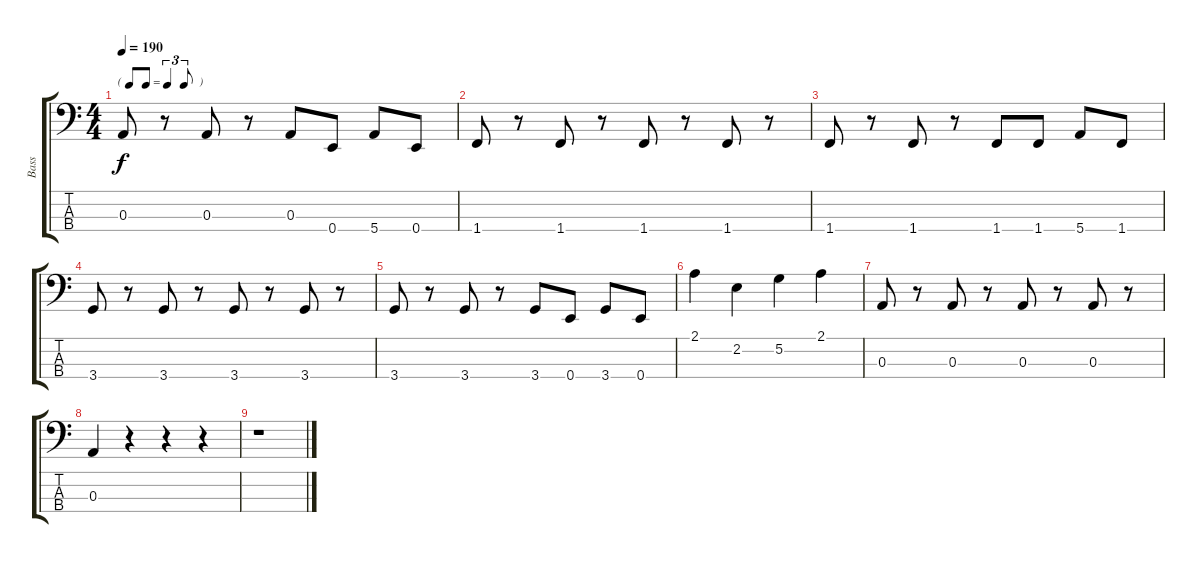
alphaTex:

\track ("Bass" "Bass") {instrument electricbasspick}
\staff {score tabs}
\tuning (G2 D2 A1 E1) {hide}
\ts (4 4)
\tf triplet8th
\tempo 190
\clef f4
\ks c
0.3.8{dy f} r.8 0.3.8 r.8 0.3.8 0.4.8 5.4.8 0.4.8 |
1.4.8 r.8 1.4.8 r.8 1.4.8 r.8 1.4.8 r.8 |
1.4.8 r.8 1.4.8 r.8 1.4.8 1.4.8 5.4.8 1.4.8 |
3.4.8 r.8 3.4.8 r.8 3.4.8 r.8 3.4.8 r.8 |
3.4.8 r.8 3.4.8 r.8 3.4.8 0.4.8 3.4.8 0.4.8 |
2.1.4 2.2.4 5.2.4 2.1.4 |
0.3.8 r.8 0.3.8 r.8 0.3.8 r.8 0.3.8 r.8 |
0.3.4 r.4 r.4 r.4 |
r.1
